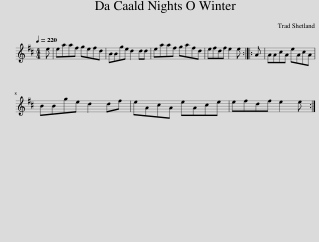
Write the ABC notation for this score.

X:1
L:1/8
Q:1/4=220
M:4/4
I:linebreak $
K:D
V:1 treble
V:1
 e | eaaf gefd | BBge d2 dd | eaaf gafd | efdf e2 e :: %5
 A | AAcA eAcA |$ BBge d2 df | eAcA eAce | efdf e2 e :| %10
